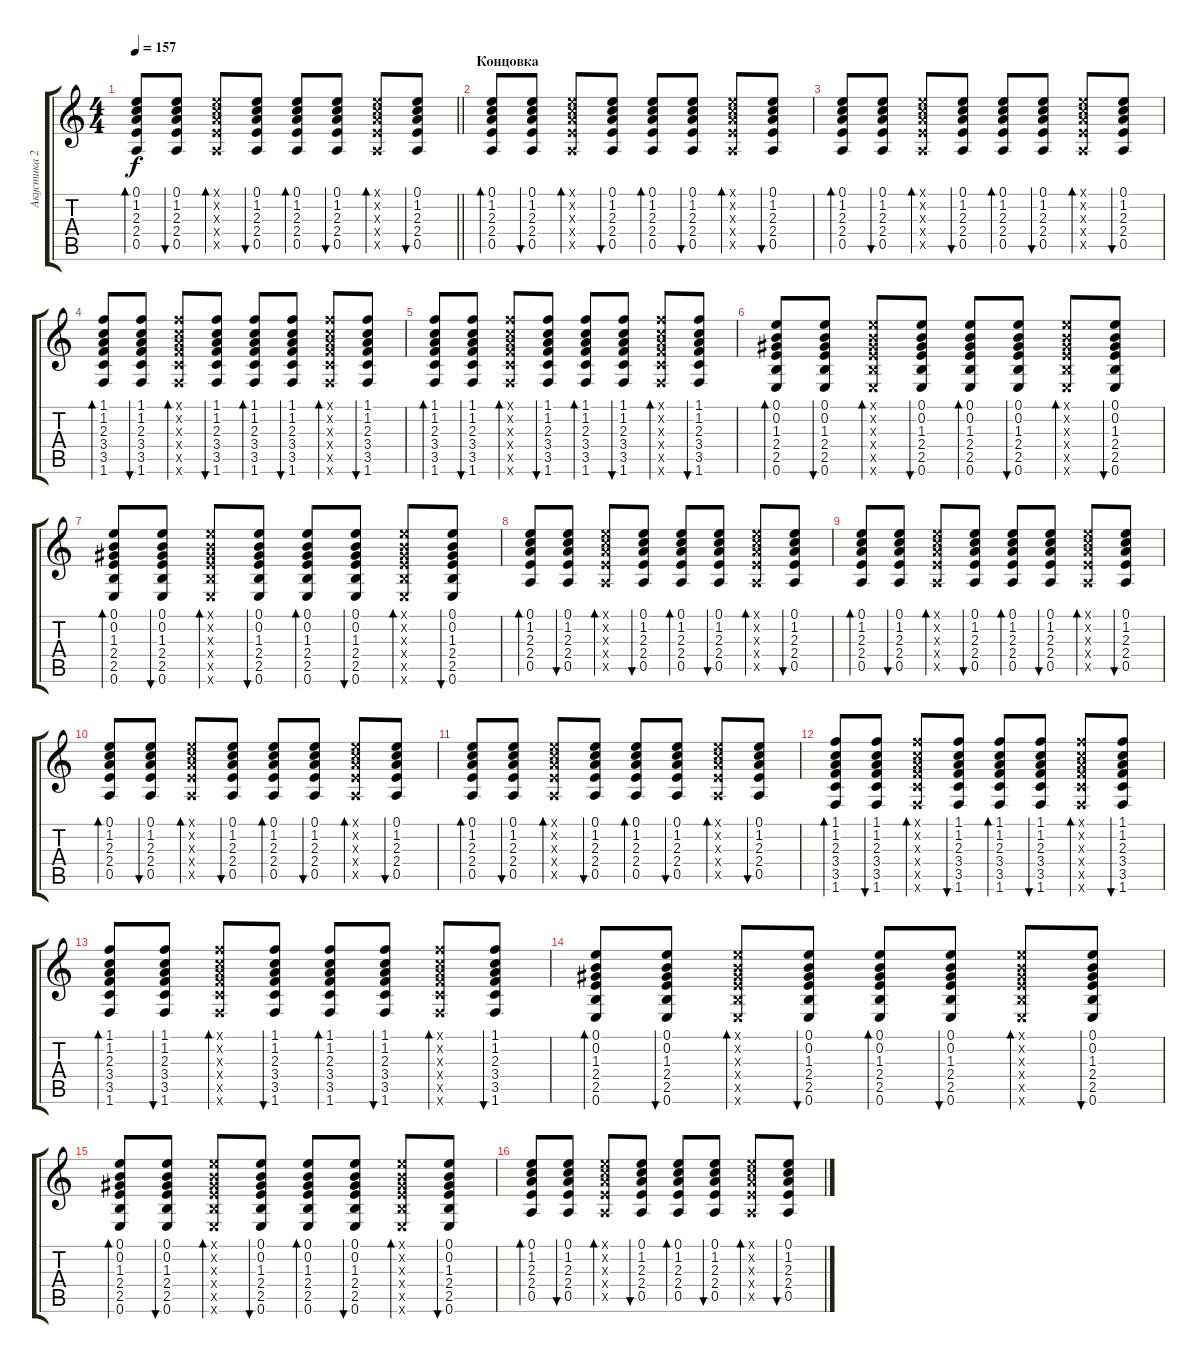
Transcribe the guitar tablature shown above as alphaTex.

\track ("Акустика 2" "Акустика 2") {instrument acousticguitarsteel}
\staff {score tabs}
\tuning (E4 B3 G3 D3 A2 E2) {hide}
\ts (4 4)
\tempo 157
\clef g2
\barLineRight lightlight
\ks c
(0.1 1.2 2.3 2.4 0.5).8{bd 30 dy f} (0.1 1.2 2.3 2.4 0.5).8{bu 30} (0.1{x} 1.2{x} 2.3{x} 2.4{x} 0.5{x}).8{bd 30} (0.1 1.2 2.3 2.4 0.5).8{bu 30} (0.1 1.2 2.3 2.4 0.5).8{bd 30} (0.1 1.2 2.3 2.4 0.5).8{bu 30} (0.1{x} 1.2{x} 2.3{x} 2.4{x} 0.5{x}).8{bd 30} (0.1 1.2 2.3 2.4 0.5).8{bu 30} |
\section ("" "Концовка")
(0.1 1.2 2.3 2.4 0.5).8{bd 30} (0.1 1.2 2.3 2.4 0.5).8{bu 30} (0.1{x} 1.2{x} 2.3{x} 2.4{x} 0.5{x}).8{bd 30} (0.1 1.2 2.3 2.4 0.5).8{bu 30} (0.1 1.2 2.3 2.4 0.5).8{bd 30} (0.1 1.2 2.3 2.4 0.5).8{bu 30} (0.1{x} 1.2{x} 2.3{x} 2.4{x} 0.5{x}).8{bd 30} (0.1 1.2 2.3 2.4 0.5).8{bu 30} |
(0.1 1.2 2.3 2.4 0.5).8{bd 30} (0.1 1.2 2.3 2.4 0.5).8{bu 30} (0.1{x} 1.2{x} 2.3{x} 2.4{x} 0.5{x}).8{bd 30} (0.1 1.2 2.3 2.4 0.5).8{bu 30} (0.1 1.2 2.3 2.4 0.5).8{bd 30} (0.1 1.2 2.3 2.4 0.5).8{bu 30} (0.1{x} 1.2{x} 2.3{x} 2.4{x} 0.5{x}).8{bd 30} (0.1 1.2 2.3 2.4 0.5).8{bu 30} |
(1.1 1.2 2.3 3.4 3.5 1.6).8{bd 30} (1.1 1.2 2.3 3.4 3.5 1.6).8{bu 30} (1.1{x} 1.2{x} 2.3{x} 3.4{x} 3.5{x} 1.6{x}).8{bd 30} (1.1 1.2 2.3 3.4 3.5 1.6).8{bu 30} (1.1 1.2 2.3 3.4 3.5 1.6).8{bd 30} (1.1 1.2 2.3 3.4 3.5 1.6).8{bu 30} (1.1{x} 1.2{x} 2.3{x} 3.4{x} 3.5{x} 1.6{x}).8{bd 30} (1.1 1.2 2.3 3.4 3.5 1.6).8{bu 30} |
(1.1 1.2 2.3 3.4 3.5 1.6).8{bd 30} (1.1 1.2 2.3 3.4 3.5 1.6).8{bu 30} (1.1{x} 1.2{x} 2.3{x} 3.4{x} 3.5{x} 1.6{x}).8{bd 30} (1.1 1.2 2.3 3.4 3.5 1.6).8{bu 30} (1.1 1.2 2.3 3.4 3.5 1.6).8{bd 30} (1.1 1.2 2.3 3.4 3.5 1.6).8{bu 30} (1.1{x} 1.2{x} 2.3{x} 3.4{x} 3.5{x} 1.6{x}).8{bd 30} (1.1 1.2 2.3 3.4 3.5 1.6).8{bu 30} |
(0.1 0.2 1.3 2.4 2.5 0.6).8{bd 30} (0.1 0.2 1.3 2.4 2.5 0.6).8{bu 30} (0.1{x} 0.2{x} 1.3{x} 2.4{x} 2.5{x} 0.6{x}).8{bd 30} (0.1 0.2 1.3 2.4 2.5 0.6).8{bu 30} (0.1 0.2 1.3 2.4 2.5 0.6).8{bd 30} (0.1 0.2 1.3 2.4 2.5 0.6).8{bu 30} (0.1{x} 0.2{x} 1.3{x} 2.4{x} 2.5{x} 0.6{x}).8{bd 30} (0.1 0.2 1.3 2.4 2.5 0.6).8{bu 30} |
(0.1 0.2 1.3 2.4 2.5 0.6).8{bd 30} (0.1 0.2 1.3 2.4 2.5 0.6).8{bu 30} (0.1{x} 0.2{x} 1.3{x} 2.4{x} 2.5{x} 0.6{x}).8{bd 30} (0.1 0.2 1.3 2.4 2.5 0.6).8{bu 30} (0.1 0.2 1.3 2.4 2.5 0.6).8{bd 30} (0.1 0.2 1.3 2.4 2.5 0.6).8{bu 30} (0.1{x} 0.2{x} 1.3{x} 2.4{x} 2.5{x} 0.6{x}).8{bd 30} (0.1 0.2 1.3 2.4 2.5 0.6).8{bu 30} |
(0.1 1.2 2.3 2.4 0.5).8{bd 30} (0.1 1.2 2.3 2.4 0.5).8{bu 30} (0.1{x} 1.2{x} 2.3{x} 2.4{x} 0.5{x}).8{bd 30} (0.1 1.2 2.3 2.4 0.5).8{bu 30} (0.1 1.2 2.3 2.4 0.5).8{bd 30} (0.1 1.2 2.3 2.4 0.5).8{bu 30} (0.1{x} 1.2{x} 2.3{x} 2.4{x} 0.5{x}).8{bd 30} (0.1 1.2 2.3 2.4 0.5).8{bu 30} |
(0.1 1.2 2.3 2.4 0.5).8{bd 30} (0.1 1.2 2.3 2.4 0.5).8{bu 30} (0.1{x} 1.2{x} 2.3{x} 2.4{x} 0.5{x}).8{bd 30} (0.1 1.2 2.3 2.4 0.5).8{bu 30} (0.1 1.2 2.3 2.4 0.5).8{bd 30} (0.1 1.2 2.3 2.4 0.5).8{bu 30} (0.1{x} 1.2{x} 2.3{x} 2.4{x} 0.5{x}).8{bd 30} (0.1 1.2 2.3 2.4 0.5).8{bu 30} |
(0.1 1.2 2.3 2.4 0.5).8{bd 30} (0.1 1.2 2.3 2.4 0.5).8{bu 30} (0.1{x} 1.2{x} 2.3{x} 2.4{x} 0.5{x}).8{bd 30} (0.1 1.2 2.3 2.4 0.5).8{bu 30} (0.1 1.2 2.3 2.4 0.5).8{bd 30} (0.1 1.2 2.3 2.4 0.5).8{bu 30} (0.1{x} 1.2{x} 2.3{x} 2.4{x} 0.5{x}).8{bd 30} (0.1 1.2 2.3 2.4 0.5).8{bu 30} |
(0.1 1.2 2.3 2.4 0.5).8{bd 30} (0.1 1.2 2.3 2.4 0.5).8{bu 30} (0.1{x} 1.2{x} 2.3{x} 2.4{x} 0.5{x}).8{bd 30} (0.1 1.2 2.3 2.4 0.5).8{bu 30} (0.1 1.2 2.3 2.4 0.5).8{bd 30} (0.1 1.2 2.3 2.4 0.5).8{bu 30} (0.1{x} 1.2{x} 2.3{x} 2.4{x} 0.5{x}).8{bd 30} (0.1 1.2 2.3 2.4 0.5).8{bu 30} |
(1.1 1.2 2.3 3.4 3.5 1.6).8{bd 30} (1.1 1.2 2.3 3.4 3.5 1.6).8{bu 30} (1.1{x} 1.2{x} 2.3{x} 3.4{x} 3.5{x} 1.6{x}).8{bd 30} (1.1 1.2 2.3 3.4 3.5 1.6).8{bu 30} (1.1 1.2 2.3 3.4 3.5 1.6).8{bd 30} (1.1 1.2 2.3 3.4 3.5 1.6).8{bu 30} (1.1{x} 1.2{x} 2.3{x} 3.4{x} 3.5{x} 1.6{x}).8{bd 30} (1.1 1.2 2.3 3.4 3.5 1.6).8{bu 30} |
(1.1 1.2 2.3 3.4 3.5 1.6).8{bd 30} (1.1 1.2 2.3 3.4 3.5 1.6).8{bu 30} (1.1{x} 1.2{x} 2.3{x} 3.4{x} 3.5{x} 1.6{x}).8{bd 30} (1.1 1.2 2.3 3.4 3.5 1.6).8{bu 30} (1.1 1.2 2.3 3.4 3.5 1.6).8{bd 30} (1.1 1.2 2.3 3.4 3.5 1.6).8{bu 30} (1.1{x} 1.2{x} 2.3{x} 3.4{x} 3.5{x} 1.6{x}).8{bd 30} (1.1 1.2 2.3 3.4 3.5 1.6).8{bu 30} |
(0.1 0.2 1.3 2.4 2.5 0.6).8{bd 30} (0.1 0.2 1.3 2.4 2.5 0.6).8{bu 30} (0.1{x} 0.2{x} 1.3{x} 2.4{x} 2.5{x} 0.6{x}).8{bd 30} (0.1 0.2 1.3 2.4 2.5 0.6).8{bu 30} (0.1 0.2 1.3 2.4 2.5 0.6).8{bd 30} (0.1 0.2 1.3 2.4 2.5 0.6).8{bu 30} (0.1{x} 0.2{x} 1.3{x} 2.4{x} 2.5{x} 0.6{x}).8{bd 30} (0.1 0.2 1.3 2.4 2.5 0.6).8{bu 30} |
(0.1 0.2 1.3 2.4 2.5 0.6).8{bd 30} (0.1 0.2 1.3 2.4 2.5 0.6).8{bu 30} (0.1{x} 0.2{x} 1.3{x} 2.4{x} 2.5{x} 0.6{x}).8{bd 30} (0.1 0.2 1.3 2.4 2.5 0.6).8{bu 30} (0.1 0.2 1.3 2.4 2.5 0.6).8{bd 30} (0.1 0.2 1.3 2.4 2.5 0.6).8{bu 30} (0.1{x} 0.2{x} 1.3{x} 2.4{x} 2.5{x} 0.6{x}).8{bd 30} (0.1 0.2 1.3 2.4 2.5 0.6).8{bu 30} |
(0.1 1.2 2.3 2.4 0.5).8{bd 30} (0.1 1.2 2.3 2.4 0.5).8{bu 30} (0.1{x} 1.2{x} 2.3{x} 2.4{x} 0.5{x}).8{bd 30} (0.1 1.2 2.3 2.4 0.5).8{bu 30} (0.1 1.2 2.3 2.4 0.5).8{bd 30} (0.1 1.2 2.3 2.4 0.5).8{bu 30} (0.1{x} 1.2{x} 2.3{x} 2.4{x} 0.5{x}).8{bd 30} (0.1 1.2 2.3 2.4 0.5).8{bu 30}
